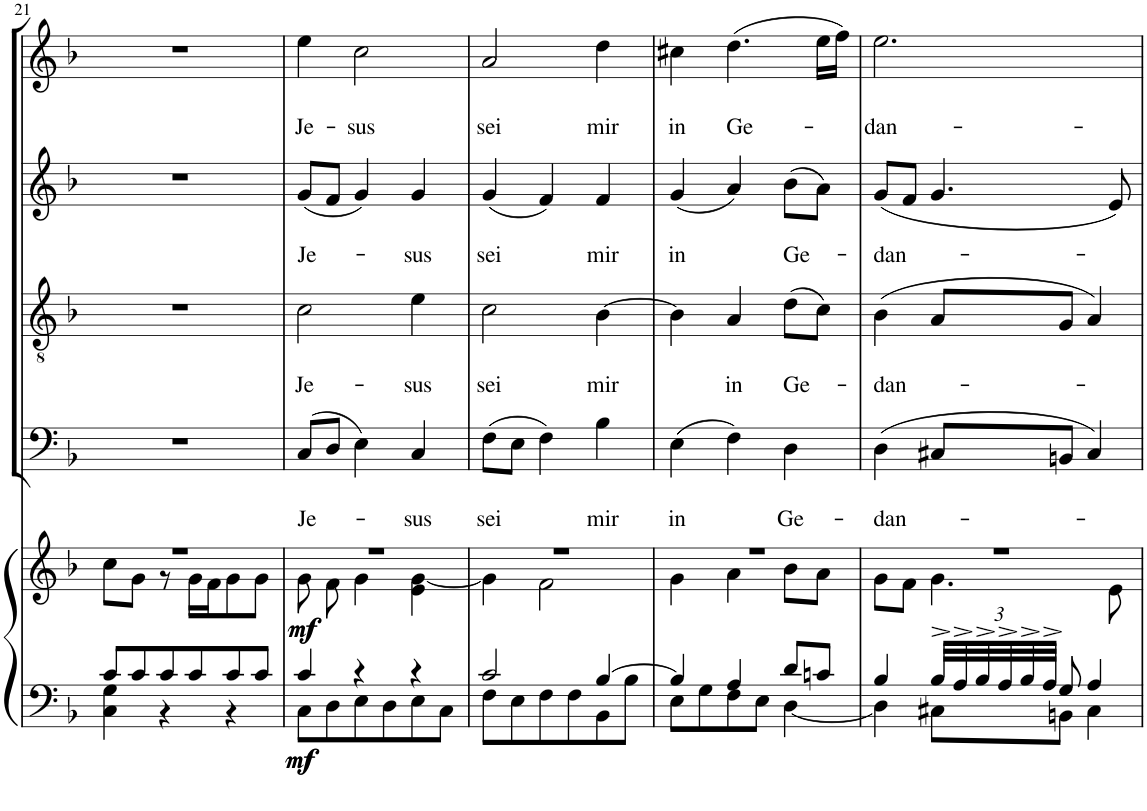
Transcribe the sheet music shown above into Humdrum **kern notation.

**kern	**dynam	**kern	**dynam	**kern	**text	**text	**kern	**text	**text	**kern	**text	**text	**kern	**text	**text
*part6	*part6	*part5	*part5	*part4	*part4	*part4	*part3	*part3	*part3	*part2	*part2	*part2	*part1	*part1	*part1
*staff6	*staff6	*staff5	*staff5	*staff4	*staff4	*staff4	*staff3	*staff3	*staff3	*staff2	*staff2	*staff2	*staff1	*staff1	*staff1
*I"Pipe Organ	*	*I"Pipe Organ	*	*I"Bassi	*	*	*I"Tenori	*	*	*I"Contralti	*	*	*I"Soprani	*	*
*I'P Org	*	*I'P Org	*	*	*	*	*	*	*	*	*	*	*	*	*
!!LO:PB:g=z
*clefF4	*	*clefG2	*	*clefF4	*	*	*clefGv2	*	*	*clefG2	*	*	*clefG2	*	*
*	*	*	*	*	*	*	*	*	*	*	*	*	*Trd1c2	*	*
*k[b-]	*	*k[b-]	*	*k[b-]	*	*	*k[b-]	*	*	*k[b-]	*	*	*k[b-]	*	*
*F:	*	*F:	*	*F:	*	*	*F:	*	*	*F:	*	*	*F:	*	*
*M3/4	*	*M3/4	*	*M3/4	*	*	*M3/4	*	*	*M3/4	*	*	*M3/4	*	*
=21	=21	=21	=21	=21	=21	=21	=21	=21	=21	=21	=21	=21	=21	=21	=21
*^	*	*^	*	*	*	*	*	*	*	*	*	*	*	*	*
8c/L	4C\ 4G\	.	2.r	8cc\L	.	2.r	.	.	2.r	.	.	2.r	.	.	2.r	.	.
8c/	.	.	.	8g\J	.	.	.	.	.	.	.	.	.	.	.	.	.
8c/	4r	.	.	8r	.	.	.	.	.	.	.	.	.	.	.	.	.
8c/	.	.	.	16g\LL	.	.	.	.	.	.	.	.	.	.	.	.	.
.	.	.	.	16f\J	.	.	.	.	.	.	.	.	.	.	.	.	.
8c/	4r	.	.	8g\	.	.	.	.	.	.	.	.	.	.	.	.	.
8c/J	.	.	.	8g\J	.	.	.	.	.	.	.	.	.	.	.	.	.
=22	=22	=22	=22	=22	=22	=22	=22	=22	=22	=22	=22	=22	=22	=22	=22	=22	=22
!	!	!LO:DY:b	!	!	!	!	!	!LO:LY:b	!	!	!LO:LY:b	!	!	!LO:LY:b	!	!	!LO:LY:b
!	!	!LO:DY:n=1:b	!	!	!LO:DY:b	!	!	!	!	!	!	!	!	!	!	!	!
!	!	!	!	!	!LO:DY:n=1:b	!	!	!	!	!	!	!	!	!	!	!	!
4c/	8C\L	mf mf	2.r	8g\	mf mf	(8C/L	.	Je-	2c\	.	Je-	(8g/L	.	Je-	4ee\	.	Je-
.	8D\	.	.	8f\	.	8D/J	.	.	.	.	.	8f/J	.	.	.	.	.
!	!	!	!	!	!	!	!	!	!	!	!	!	!	!	!	!	!LO:LY:b
4r	8E\	.	.	4g\	.	4E\)	.	.	.	.	.	4g/)	.	.	2cc\	.	-sus
.	8D\	.	.	.	.	.	.	.	.	.	.	.	.	.	.	.	.
!	!	!	!	!	!	!	!	!LO:LY:b	!	!	!LO:LY:b	!	!	!LO:LY:b	!	!	!
4r	8E\	.	.	4e\ [4g\	.	4C/	.	-sus	4e\	.	-sus	4g/	.	-sus	.	.	.
.	8C\J	.	.	.	.	.	.	.	.	.	.	.	.	.	.	.	.
=23	=23	=23	=23	=23	=23	=23	=23	=23	=23	=23	=23	=23	=23	=23	=23	=23	=23
!	!	!	!	!	!	!	!	!LO:LY:b	!	!	!LO:LY:b	!	!	!LO:LY:b	!	!	!LO:LY:b
2c/	8F\L	.	2.r	4g\]	.	(8F\L	.	sei	2c\	.	sei	(4g/	.	sei	2a/	.	sei
.	8E\	.	.	.	.	8E\J	.	.	.	.	.	.	.	.	.	.	.
.	8F\	.	.	2f\	.	4F\)	.	.	.	.	.	4f/)	.	.	.	.	.
.	8F\	.	.	.	.	.	.	.	.	.	.	.	.	.	.	.	.
!	!	!	!	!	!	!	!	!LO:LY:b	!	!	!LO:LY:b	!	!	!LO:LY:b	!	!	!LO:LY:b
[4B-/	8BB-\	.	.	.	.	4B-\	.	mir	[4B-\	.	mir	4f/	.	mir	4dd\	.	mir
.	8B-\J	.	.	.	.	.	.	.	.	.	.	.	.	.	.	.	.
=24	=24	=24	=24	=24	=24	=24	=24	=24	=24	=24	=24	=24	=24	=24	=24	=24	=24
!	!	!	!	!	!	!	!	!LO:LY:b	!	!	!	!	!	!LO:LY:b	!	!	!LO:LY:b
4B-/]	8E\L	.	2.r	4g\	.	(4E\	.	in	4B-\]	.	.	(4g/	.	in	4cc#X\	.	in
.	8G\	.	.	.	.	.	.	.	.	.	.	.	.	.	.	.	.
!	!	!	!	!	!	!	!	!	!	!	!LO:LY:b	!	!	!	!	!	!LO:LY:b
4A/	8F\	.	.	4a\	.	4F\)	.	.	4A/	.	in	4a/)	.	.	(4.dd\	.	Ge-
.	8E\J	.	.	.	.	.	.	.	.	.	.	.	.	.	.	.	.
!	!	!	!	!	!	!	!	!LO:LY:b	!	!	!LO:LY:b	!	!	!LO:LY:b	!	!	!
8d/L	[4D\	.	.	8b-\L	.	4D\	.	Ge-	(8d\L	.	Ge-	(8b-\L	.	Ge-	.	.	.
8cn/J	.	.	.	8a\J	.	.	.	.	8c\J)	.	.	8a\J)	.	.	16ee\LL	.	.
.	.	.	.	.	.	.	.	.	.	.	.	.	.	.	16ff\JJ)	.	.
=25	=25	=25	=25	=25	=25	=25	=25	=25	=25	=25	=25	=25	=25	=25	=25	=25	=25
!	!	!	!	!	!	!	!	!LO:LY:b	!	!	!LO:LY:b	!	!	!LO:LY:b	!	!	!LO:LY:b
4B-/	4D\]	.	2.r	8g\L	.	(4D\	.	-dan-	(4B-\	.	-dan-	(8g/L	.	-dan-	2.ee\	.	-dan-
.	.	.	.	8f\J	.	.	.	.	.	.	.	8f/J	.	.	.	.	.
*Xbrackettup	*	*	*	*	*	*	*	*	*	*	*	*	*	*	*	*	*
48B-^/LLL	8C#X\L	.	.	4.g\	.	8C#X/L	.	.	8A/L	.	.	4.g/	.	.	.	.	.
48A^/	.	.	.	.	.	.	.	.	.	.	.	.	.	.	.	.	.
48B-^/	.	.	.	.	.	.	.	.	.	.	.	.	.	.	.	.	.
48A^/	.	.	.	.	.	.	.	.	.	.	.	.	.	.	.	.	.
48B-^/	.	.	.	.	.	.	.	.	.	.	.	.	.	.	.	.	.
48A^/JJJ	.	.	.	.	.	.	.	.	.	.	.	.	.	.	.	.	.
8G/	8BBn\J	.	.	.	.	8BBn/J	.	.	8G/J	.	.	.	.	.	.	.	.
4A/	4C#\	.	.	.	.	4C#/)	.	.	4A/)	.	.	.	.	.	.	.	.
.	.	.	.	8e\	.	.	.	.	.	.	.	8e/)	.	.	.	.	.
*v	*v	*	*	*	*	*	*	*	*	*	*	*	*	*	*	*	*
*	*	*v	*v	*	*	*	*	*	*	*	*	*	*	*	*	*
=	=	=	=	=	=	=	=	=	=	=	=	=	=	=	=
*-	*-	*-	*-	*-	*-	*-	*-	*-	*-	*-	*-	*-	*-	*-	*-
